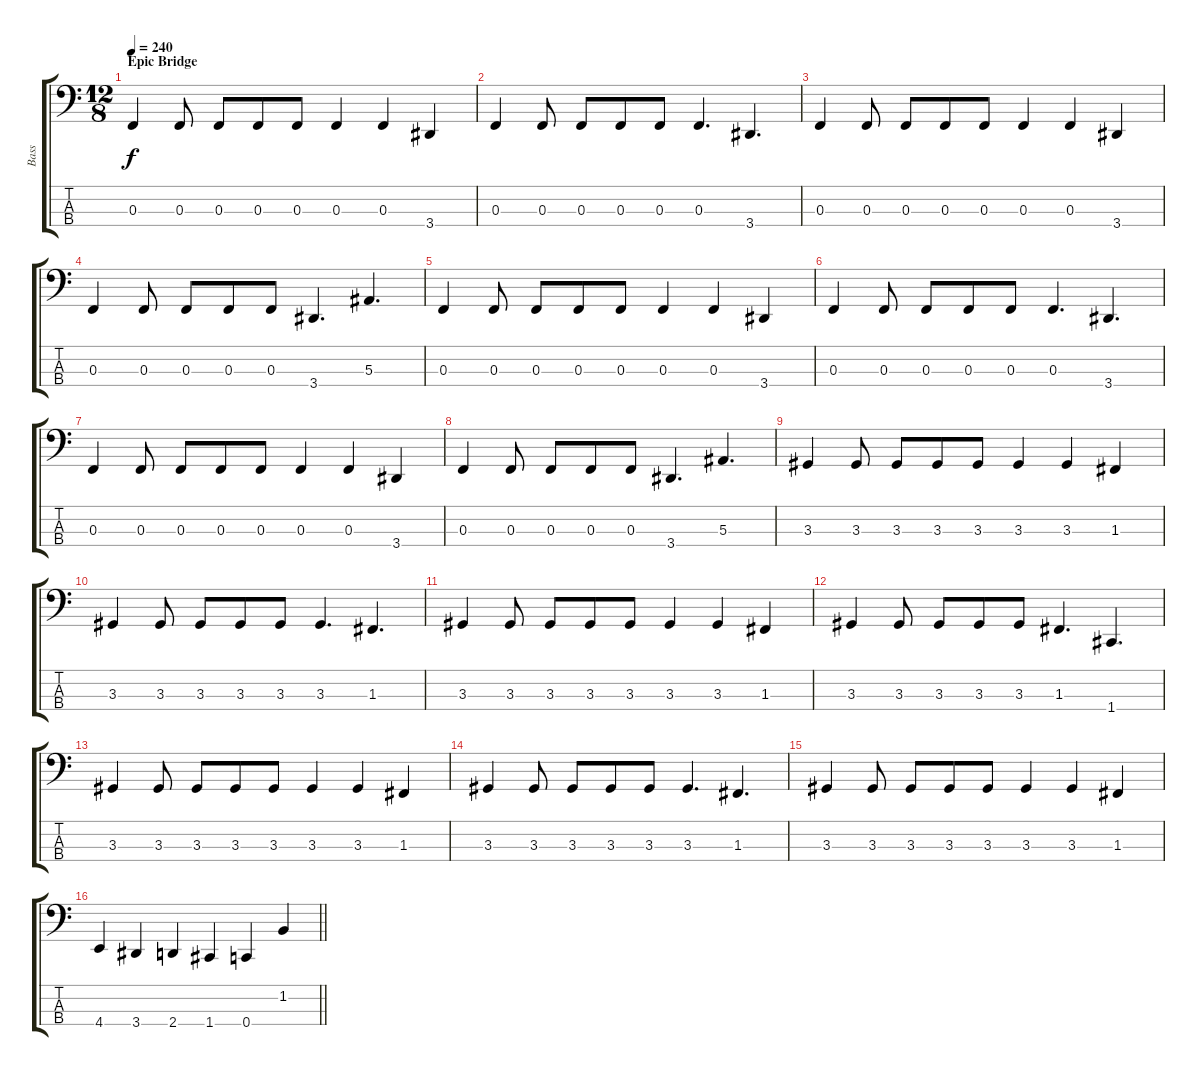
\track ("Bass" "Bass") {instrument electricbasspick}
\staff {score tabs}
\tuning (Eb2 Bb1 F1 C1) {hide}
\ts (12 8)
\section ("" "Epic Bridge")
\tempo 240
\clef f4
\ks c
0.3.4{dy f} 0.3.8 0.3.8 0.3.8 0.3.8 0.3.4 0.3.4 3.4.4 |
0.3.4 0.3.8 0.3.8 0.3.8 0.3.8 0.3.4{d} 3.4.4{d} |
0.3.4 0.3.8 0.3.8 0.3.8 0.3.8 0.3.4 0.3.4 3.4.4 |
0.3.4 0.3.8 0.3.8 0.3.8 0.3.8 3.4.4{d} 5.3.4{d} |
0.3.4 0.3.8 0.3.8 0.3.8 0.3.8 0.3.4 0.3.4 3.4.4 |
0.3.4 0.3.8 0.3.8 0.3.8 0.3.8 0.3.4{d} 3.4.4{d} |
0.3.4 0.3.8 0.3.8 0.3.8 0.3.8 0.3.4 0.3.4 3.4.4 |
0.3.4 0.3.8 0.3.8 0.3.8 0.3.8 3.4.4{d} 5.3.4{d} |
3.3.4 3.3.8 3.3.8 3.3.8 3.3.8 3.3.4 3.3.4 1.3.4 |
3.3.4 3.3.8 3.3.8 3.3.8 3.3.8 3.3.4{d} 1.3.4{d} |
3.3.4 3.3.8 3.3.8 3.3.8 3.3.8 3.3.4 3.3.4 1.3.4 |
3.3.4 3.3.8 3.3.8 3.3.8 3.3.8 1.3.4{d} 1.4.4{d} |
3.3.4 3.3.8 3.3.8 3.3.8 3.3.8 3.3.4 3.3.4 1.3.4 |
3.3.4 3.3.8 3.3.8 3.3.8 3.3.8 3.3.4{d} 1.3.4{d} |
3.3.4 3.3.8 3.3.8 3.3.8 3.3.8 3.3.4 3.3.4 1.3.4 |
\barLineRight lightlight
4.4.4 3.4.4 2.4.4 1.4.4 0.4.4 1.2.4
